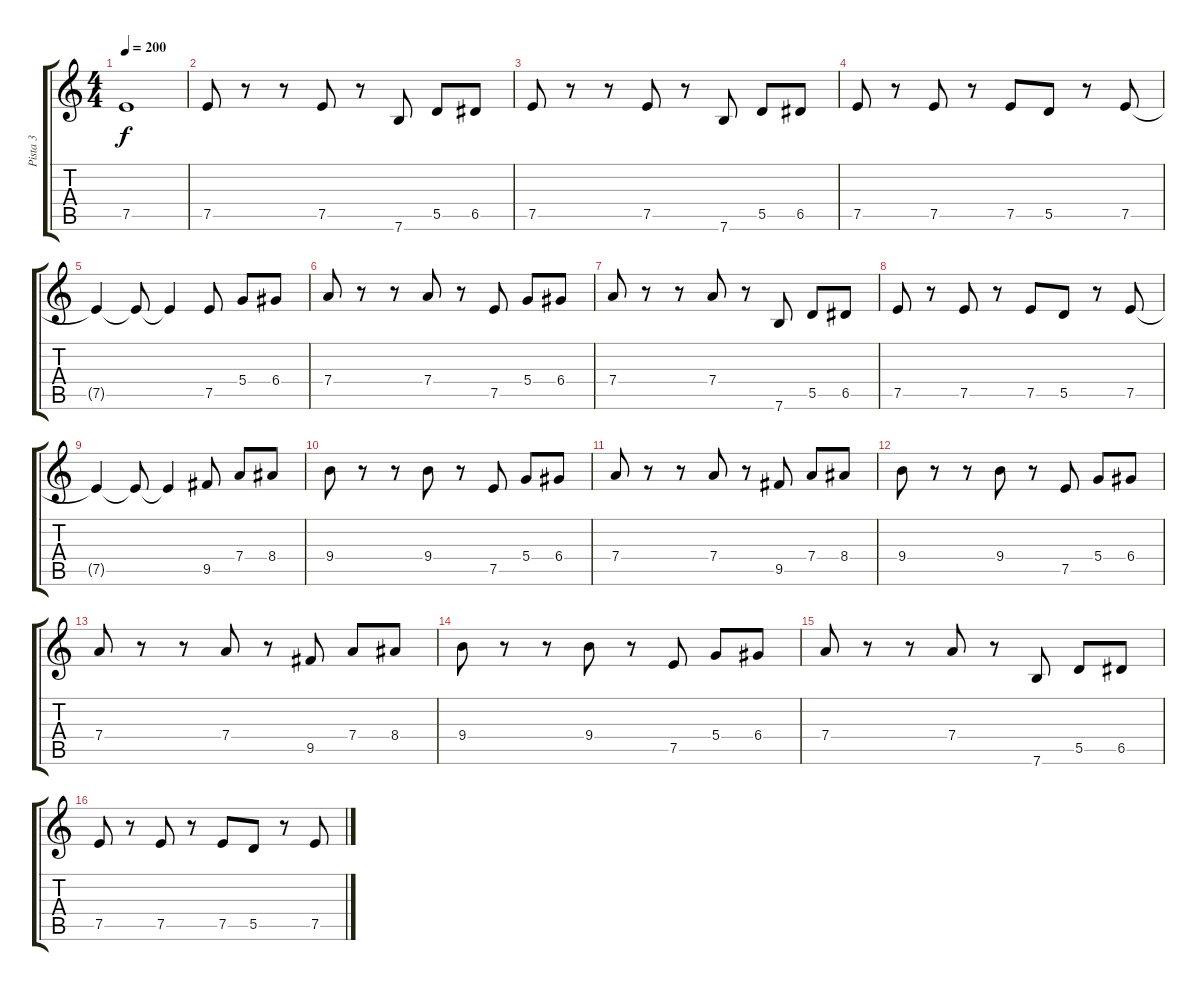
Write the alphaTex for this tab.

\track ("Pista 3" "Pista 3") {instrument electricguitarjazz}
\staff {score tabs}
\tuning (E4 B3 G3 D3 A2 E2) {hide}
\ts (4 4)
\tempo 200
\clef g2
\ks c
7.5{t}.1{dy f} |
7.5.8 r.8 r.8 7.5.8 r.8 7.6.8 5.5.8 6.5.8 |
7.5.8 r.8 r.8 7.5.8 r.8 7.6.8 5.5.8 6.5.8 |
7.5.8 r.8 7.5.8 r.8 7.5.8 5.5.8 r.8 7.5.8 |
7.5{t}.4 7.5{t}.8 7.5{t}.4 7.5.8 5.4.8 6.4.8 |
7.4.8 r.8 r.8 7.4.8 r.8 7.5.8 5.4.8 6.4.8 |
7.4.8 r.8 r.8 7.4.8 r.8 7.6.8 5.5.8 6.5.8 |
7.5.8 r.8 7.5.8 r.8 7.5.8 5.5.8 r.8 7.5.8 |
7.5{t}.4 7.5{t}.8 7.5{t}.4 9.5.8 7.4.8 8.4.8 |
9.4.8 r.8 r.8 9.4.8 r.8 7.5.8 5.4.8 6.4.8 |
7.4.8 r.8 r.8 7.4.8 r.8 9.5.8 7.4.8 8.4.8 |
9.4.8 r.8 r.8 9.4.8 r.8 7.5.8 5.4.8 6.4.8 |
7.4.8 r.8 r.8 7.4.8 r.8 9.5.8 7.4.8 8.4.8 |
9.4.8 r.8 r.8 9.4.8 r.8 7.5.8 5.4.8 6.4.8 |
7.4.8 r.8 r.8 7.4.8 r.8 7.6.8 5.5.8 6.5.8 |
7.5.8 r.8 7.5.8 r.8 7.5.8 5.5.8 r.8 7.5.8
